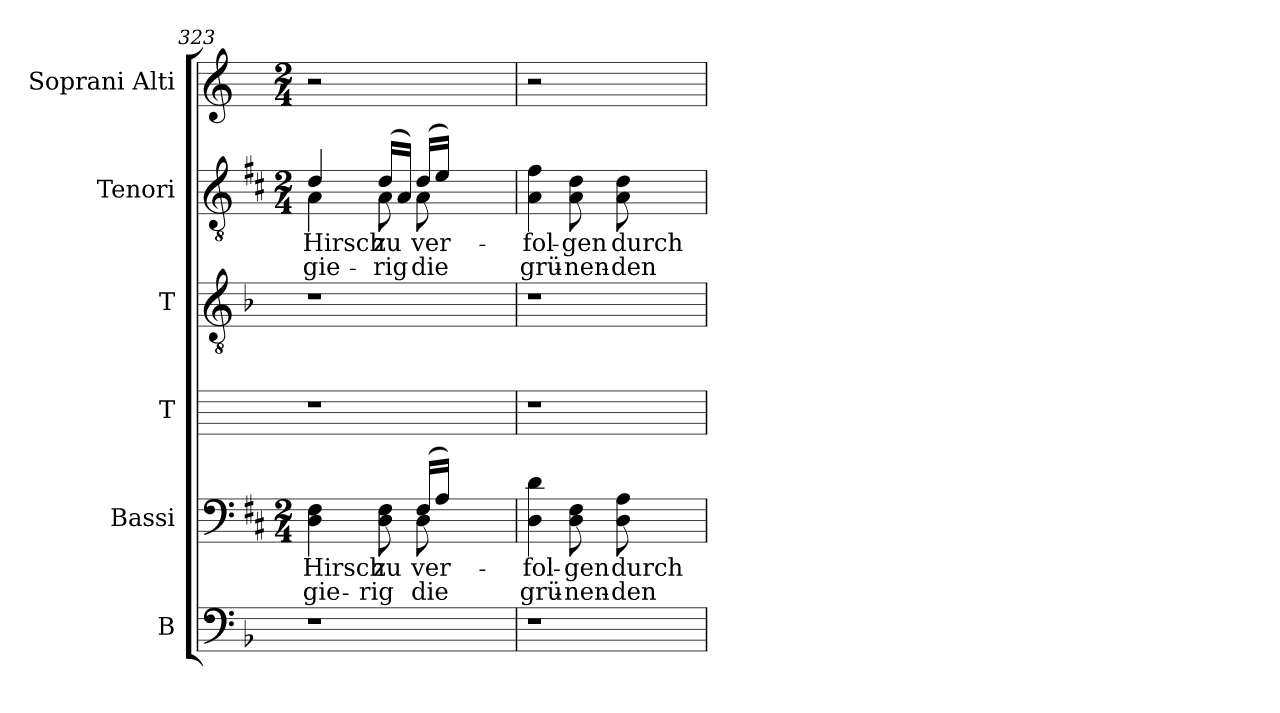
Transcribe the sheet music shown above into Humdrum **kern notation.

**kern	**kern	**text	**text	**kern	**kern	**kern	**text	**text	**kern
*part6	*part5	*part5	*part5	*part4	*part3	*part2	*part2	*part2	*part1
*staff6	*staff5	*staff5	*staff5	*staff4	*staff3	*staff2	*staff2	*staff2	*staff1
*I"B	*I"Bassi	*	*	*I"T	*I"T	*I"Tenori	*	*	*I"Soprani  Alti
*I'B	*I'B	*	*	*I'T	*I'T	*I'T	*	*	*I'S  A
*clefF4	*clefF4	*	*	*	*clefGv2	*clefGv2	*	*	*clefG2
*k[b-]	*k[f#c#]	*	*	*	*k[b-]	*k[f#c#]	*	*	*k[]
*F:	*D:	*	*	*	*F:	*D:	*	*	*C:
*	*M2/4	*	*	*	*	*M2/4	*	*	*M2/4
=323	=323	=323	=323	=323	=323	=323	=323	=323	=323
*	*^	*	*	*	*	*	*	*	*
!	!	!	!LO:LY:b:cj	!LO:LY:b:cj	!	!	!	!LO:LY:b:cj	!LO:LY:b:cj	!
*	*	*	*	*	*	*	*^	*	*	*
1r	4.ryy	4F#\ 4D\	Hirsch	gie-	1r	1r	4d/	4A\	Hirsch	gie-	2r
!	!	!	!LO:LY:b:cj	!LO:LY:b:cj	!	!	!	!	!LO:LY:b:cj	!LO:LY:b:cj	!
.	.	8F#\ 8D\	-zu	rig	.	.	(>16d/L	8A\	-zu	rig	.
.	.	.	.	.	.	.	16A/J)	.	.	.	.
!	!	!	!LO:LY:b:cj	!LO:LY:b:cj	!	!	!	!	!LO:LY:b:cj	!LO:LY:b:cj	!
.	(>16F#/L	8D\	ver-	-die	.	.	(>16d/L	8A\	ver-	-die	.
.	16A/J)	.	.	.	.	.	16e/J)	.	.	.	.
.	2ryy	2ryy	.	.	.	.	2ryy	2ryy	.	.	2ryy
=324	=324	=324	=324	=324	=324	=324	=324	=324	=324	=324	=324
!	!	!	!LO:LY:b:cj	!LO:LY:b:cj	!	!	!	!	!LO:LY:b:cj	!LO:LY:b:cj	!
*	*v	*v	*	*	*	*	*v	*v	*	*	*
1r	4d\ 4D\	fol-	-grü-	1r	1r	4f#\ 4A\	fol-	-grü-	2r
!	!	!LO:LY:b:cj	!LO:LY:b:cj	!	!	!	!LO:LY:b:cj	!LO:LY:b:cj	!
.	8F#\ 8D\	-gen	nen-	.	.	8d\ 8A\	-gen	nen-	.
!	!	!LO:LY:b:cj	!LO:LY:b:cj	!	!	!	!LO:LY:b:cj	!LO:LY:b:cj	!
.	8A\ 8D\	-durch	den	.	.	8d\ 8A\	-durch	den	.
.	2ryy	.	.	.	.	2ryy	.	.	2ryy
=	=	=	=	=	=	=	=	=	=
*-	*-	*-	*-	*-	*-	*-	*-	*-	*-
